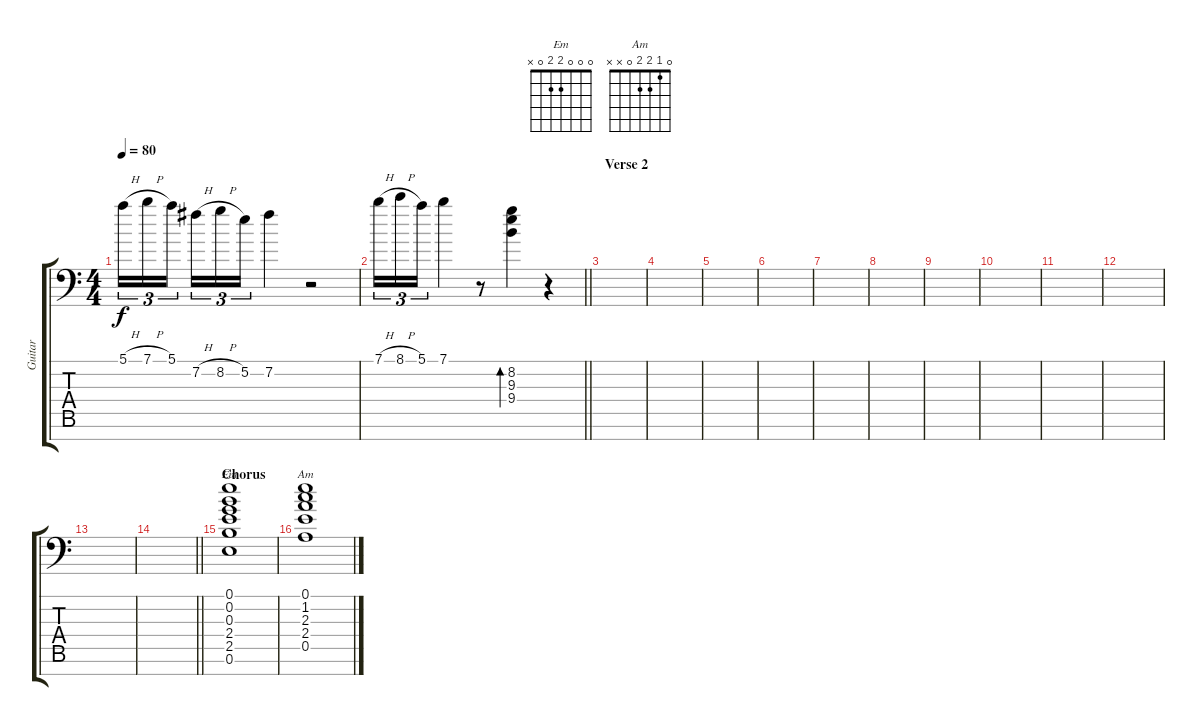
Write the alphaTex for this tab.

\track ("Guitar" "Guitar") {instrument acousticguitarsteel}
\staff {score tabs}
\tuning (E4 B3 G3 D3 A2 E2 C-1) {hide}
\chord ("Em" 0 0 0 2 2 0 x)
\chord ("Am" 0 1 2 2 0 x x)
\ts (4 4)
\tempo 80
\clef f4
\ks c
5.1{h}.16{tu (3 2) dy f} 7.1{h}.16{tu (3 2)} 5.1.16{tu (3 2) beam splitsecondary} 7.2{h}.16{tu (3 2)} 8.2{h}.16{tu (3 2)} 5.2.16{tu (3 2)} 7.2.4 r.2 |
\barLineRight lightlight
7.1{h}.16{tu (3 2)} 8.1{h}.16{tu (3 2)} 5.1.16{tu (3 2)} 7.1.4 r.8 (8.2 9.3 9.4).4{bd 240} r.4 |
\section ("" "Verse 2")
|
|
|
|
|
|
|
|
|
|
|
\barLineRight lightlight
|
\section ("" "Chorus")
(0.1 0.2 0.3 2.4 2.5 0.6).1{ch "Em"} |
(0.1 1.2 2.3 2.4 0.5).1{ch "Am"}
